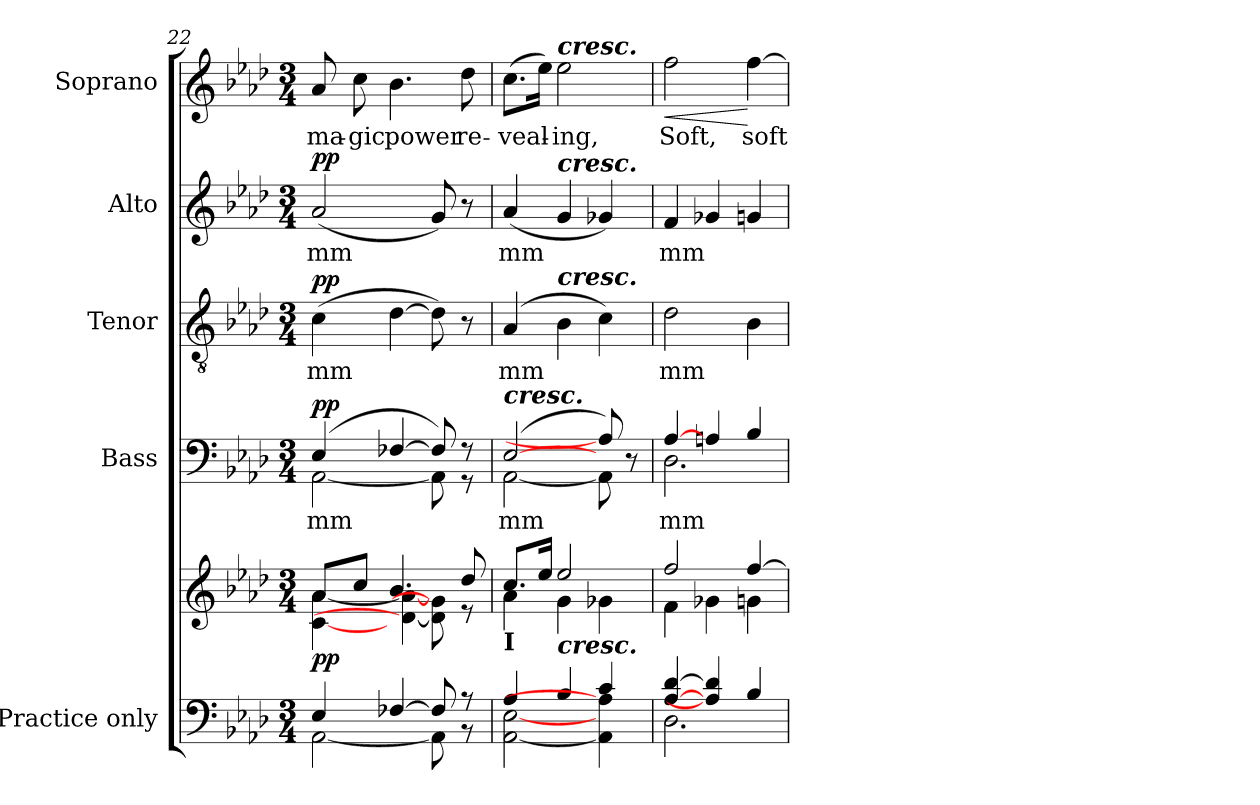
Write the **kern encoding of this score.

**kern	**kern	**dynam	**kern	**text	**dynam	**kern	**text	**dynam	**kern	**text	**dynam	**kern	**text	**dynam
*part5	*part5	*part5	*part4	*part4	*part4	*part3	*part3	*part3	*part2	*part2	*part2	*part1	*part1	*part1
*staff6	*staff5	*staff5/6	*staff4	*staff4	*staff4	*staff3	*staff3	*staff3	*staff2	*staff2	*staff2	*staff1	*staff1	*staff1
*I"Practice only	*	*	*I"Bass	*	*	*I"Tenor	*	*	*I"Alto	*	*	*I"Soprano	*	*
*	*	*	*I'B	*	*	*I'T	*	*	*I'A	*	*	*I'S	*	*
*clefF4	*clefG2	*	*clefF4	*	*	*clefGv2	*	*	*clefG2	*	*	*clefG2	*	*
*k[b-e-a-d-]	*k[b-e-a-d-]	*	*k[b-e-a-d-]	*	*	*k[b-e-a-d-]	*	*	*k[b-e-a-d-]	*	*	*k[b-e-a-d-]	*	*
*A-:	*A-:	*	*A-:	*	*	*A-:	*	*	*A-:	*	*	*A-:	*	*
*M3/4	*M3/4	*	*M3/4	*	*	*M3/4	*	*	*M3/4	*	*	*M3/4	*	*
=22	=22	=22	=22	=22	=22	=22	=22	=22	=22	=22	=22	=22	=22	=22
*^	*^	*	*	*	*	*	*	*	*	*	*	*	*	*
!	!	!	!	!LO:DY:b	!	!LO:LY:b	!LO:DY:b	!	!LO:LY:b	!LO:DY:b	!	!LO:LY:b	!LO:DY:b	!	!LO:LY:b	!
*	*	*	*	*	*^	*	*	*	*	*	*	*	*	*	*	*
4E-/	[2AA-\	8a-/L	[4c\ [4a-\	pp	(<4E-/	[2AA-\	mm	pp	(>4c	mm	pp	(<2a-	mm	pp	8a-	ma-	.
!	!	!	!	!	!	!	!	!	!	!	!	!	!	!	!	!LO:LY:b	!
.	.	8cc/J	.	.	.	.	.	.	.	.	.	.	.	.	8cc	-gic	.
!	!	!	!	!	!	!	!	!	!	!	!	!	!	!	!	!LO:LY:b	!
[4F-X/	.	4.b-/	4d-\_ 4a-\_	.	[4F-X/	.	.	.	[4d-	.	.	.	.	.	4.b-	power	.
8F-/]	8AA-\]	.	8d-\] 8g\]	.	8F-/])	8AA-\]	.	.	8d-])	.	.	8g)	.	.	.	.	.
!	!	!	!	!	!	!	!	!	!	!	!	!	!	!	!	!LO:LY:b	!
8r	8r	8dd-/	8r	.	8r	8r	.	.	8r	.	.	8r	.	.	8dd-	re-	.
=23	=23	=23	=23	=23	=23	=23	=23	=23	=23	=23	=23	=23	=23	=23	=23	=23	=23
!	!	!	!	!	!LO:TX:a:Bi:t=cresc.	!	!	!	!	!	!	!	!	!	!	!	!
!	!	!LO:TX:b:B:t=I	!	!	!	!	!	!	!	!	!	!	!	!	!	!	!
!	!	!	!	!	!	!	!LO:LY:b	!	!	!LO:LY:b	!	!	!LO:LY:b	!	!	!LO:LY:b	!
4A-/	[2AA-\ [2E-\	8.cc/L	4a-\	.	(<[2E-/	[2AA-\	mm	.	(>4A-	mm	.	(<4a-	mm	.	(>8.ccL	-veal-	.
.	.	16ee-/J	.	.	.	.	.	.	.	.	.	.	.	.	16ee-J)	.	.
!	!	!	!	!	!	!	!	!	!	!	!	!	!	!	!LO:TX:a:Bi:t=cresc.	!	!
!	!	!	!	!	!	!	!	!	!	!	!	!LO:TX:a:Bi:t=cresc.	!	!	!	!	!
!	!	!	!	!	!	!	!	!	!LO:TX:a:Bi:t=cresc.	!	!	!	!	!	!	!	!
!LO:TX:a:Bi:t=cresc.	!	!	!	!	!	!	!	!	!	!	!	!	!	!	!	!	!
!	!	!	!	!	!	!	!	!	!	!	!	!	!	!	!	!LO:LY:b	!
4B-/	.	2ee-/	4g\	.	.	.	.	.	4B-	.	.	4g	.	.	2ee-	ing,	.
4c/	4AA-\] 4A-\]	.	4g-X\	.	8A-/])	8AA-\]	.	.	4c)	.	.	4g-X)	.	.	.	.	.
.	.	.	.	.	8r	8ryy	.	.	.	.	.	.	.	.	.	.	.
=24	=24	=24	=24	=24	=24	=24	=24	=24	=24	=24	=24	=24	=24	=24	=24	=24	=24
!	!	!	!	!	!	!	!LO:LY:b	!	!	!LO:LY:b	!	!	!LO:LY:b	!	!	!LO:LY:b	!LO:HP:b
[4A- [4d-	2.D-\	2ff/	4f\	.	[4A-/	2.D-\	mm	.	2d-	mm	.	4f	mm	.	2ff	Soft,	<
4A] 4d-]	.	.	4g-X\	.	4An/	.	.	.	.	.	.	4g-X	.	.	.	.	.
!	!	!	!	!	!	!	!	!	!	!	!	!	!	!	!	!LO:LY:b	!
4B-	.	[4ff/	4gn\	.	4B-/	.	.	.	4B-	.	.	4gn	.	.	[4ff	soft	[
*v	*v	*	*	*	*v	*v	*	*	*	*	*	*	*	*	*	*	*
*	*v	*v	*	*	*	*	*	*	*	*	*	*	*	*	*
=	=	=	=	=	=	=	=	=	=	=	=	=	=	=
*-	*-	*-	*-	*-	*-	*-	*-	*-	*-	*-	*-	*-	*-	*-
